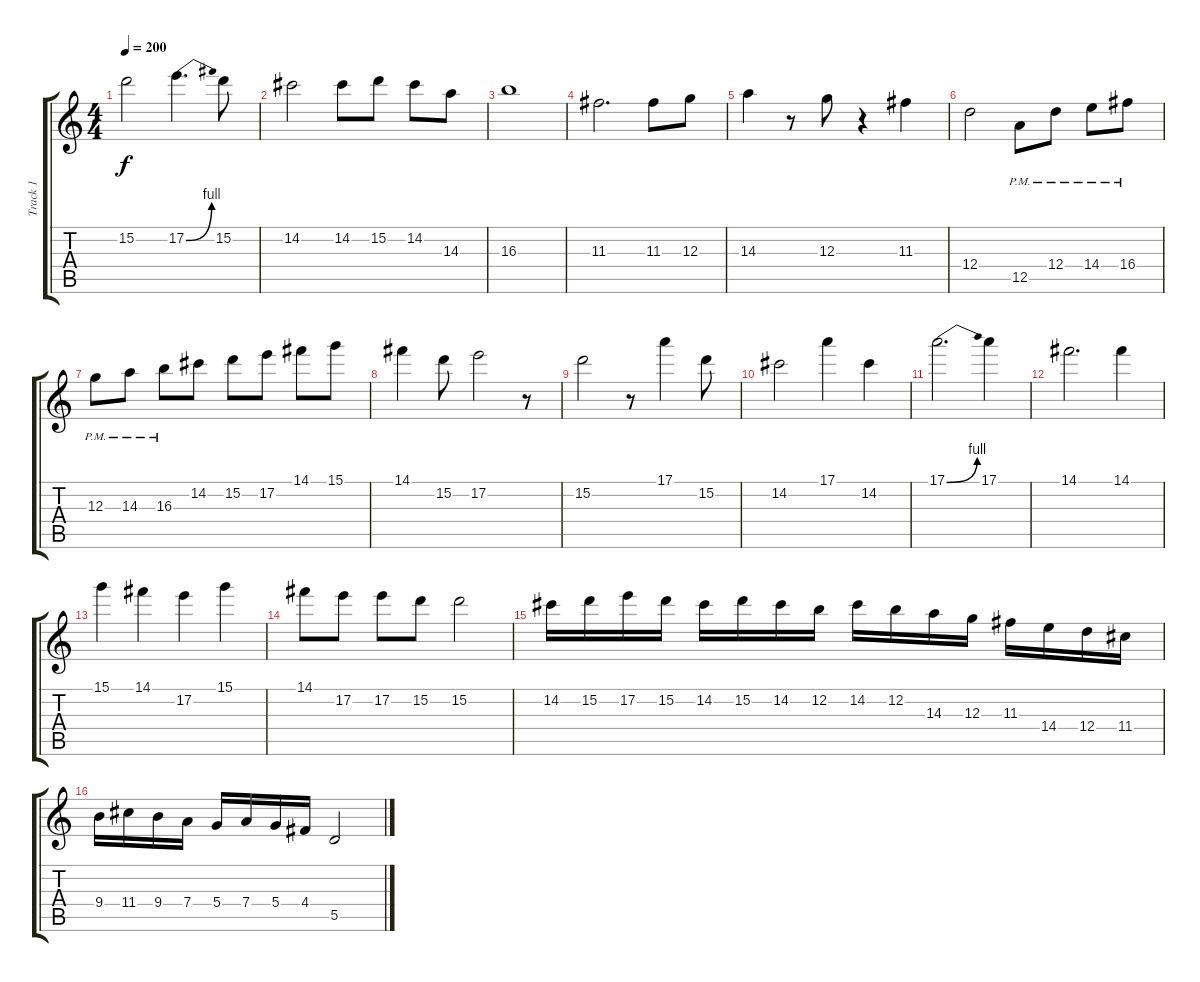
\track ("Track 1" "Track 1") {instrument overdrivenguitar}
\staff {score tabs}
\tuning (E4 B3 G3 D3 A2 E2) {hide}
\ts (4 4)
\tempo 200
\clef g2
\ks c
15.2.2{dy f} 17.2{be (bend 0 0 60 4)}.4{d} 15.2.8 |
14.2.2 14.2.8 15.2.8 14.2.8 14.3.8 |
16.3.1 |
11.3.2{d} 11.3.8 12.3.8 |
14.3.4 r.8 12.3.8 r.4 11.3.4 |
12.4.2 12.5{pm}.8 12.4{pm}.8 14.4{pm}.8 16.4{pm}.8 |
12.3{pm}.8 14.3{pm}.8 16.3{pm}.8 14.2.8 15.2.8 17.2.8 14.1.8 15.1.8 |
14.1.4 15.2.8 17.2.2 r.8 |
15.2.2 r.8 17.1.4 15.2.8 |
14.2.2 17.1.4 14.2.4 |
17.1{be (bend 0 0 60 4)}.2{d} 17.1.4 |
14.1.2{d} 14.1.4 |
15.1.4 14.1.4 17.2.4 15.1.4 |
14.1.8 17.2.8 17.2.8 15.2.8 15.2.2 |
14.2.16 15.2.16 17.2.16 15.2.16 14.2.16 15.2.16 14.2.16 12.2.16 14.2.16 12.2.16 14.3.16 12.3.16 11.3.16 14.4.16 12.4.16 11.4.16 |
9.4.16 11.4.16 9.4.16 7.4.16 5.4.16 7.4.16 5.4.16 4.4.16 5.5.2
